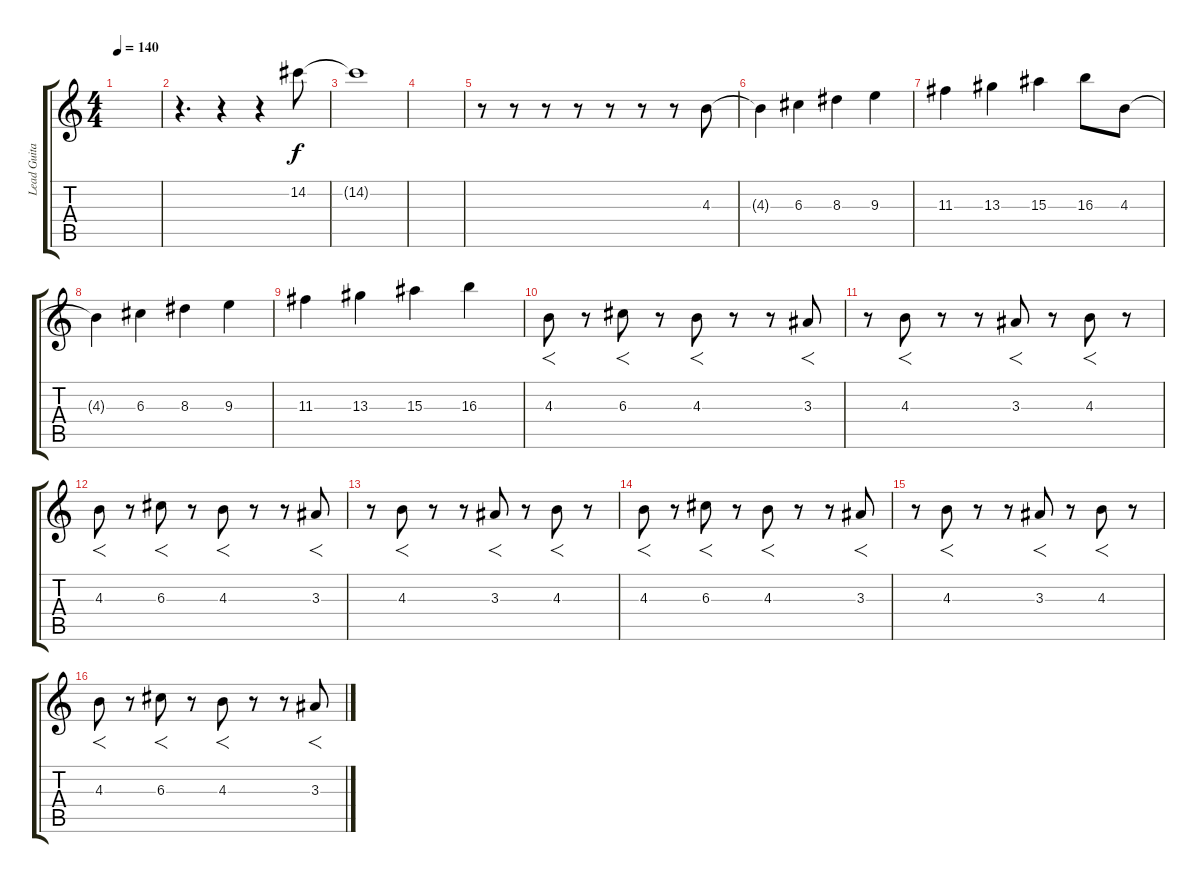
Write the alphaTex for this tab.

\track ("Lead Guitar" "Lead Guita") {instrument distortionguitar}
\staff {score tabs}
\tuning (E4 B3 G3 D3 A2 E2) {hide}
\ts (4 4)
\tempo 140
\clef g2
\ks c
|
r.4{d} r.4 r.4 14.2.8 |
14.2{t}.1 |
|
r.8 r.8 r.8 r.8 r.8 r.8 r.8 4.3.8 |
4.3{t}.4 6.3.4 8.3.4 9.3.4 |
11.3.4 13.3.4 15.3.4 16.3.8 4.3.8 |
4.3{t}.4 6.3.4 8.3.4 9.3.4 |
11.3.4 13.3.4 15.3.4 16.3.4 |
4.3.8{f} r.8 6.3.8{f} r.8 4.3.8{f} r.8 r.8 3.3.8{f} |
r.8 4.3.8{f} r.8 r.8 3.3.8{f} r.8 4.3.8{f} r.8 |
4.3.8{f} r.8 6.3.8{f} r.8 4.3.8{f} r.8 r.8 3.3.8{f} |
r.8 4.3.8{f} r.8 r.8 3.3.8{f} r.8 4.3.8{f} r.8 |
4.3.8{f} r.8 6.3.8{f} r.8 4.3.8{f} r.8 r.8 3.3.8{f} |
r.8 4.3.8{f} r.8 r.8 3.3.8{f} r.8 4.3.8{f} r.8 |
4.3.8{f} r.8 6.3.8{f} r.8 4.3.8{f} r.8 r.8 3.3.8{f}
